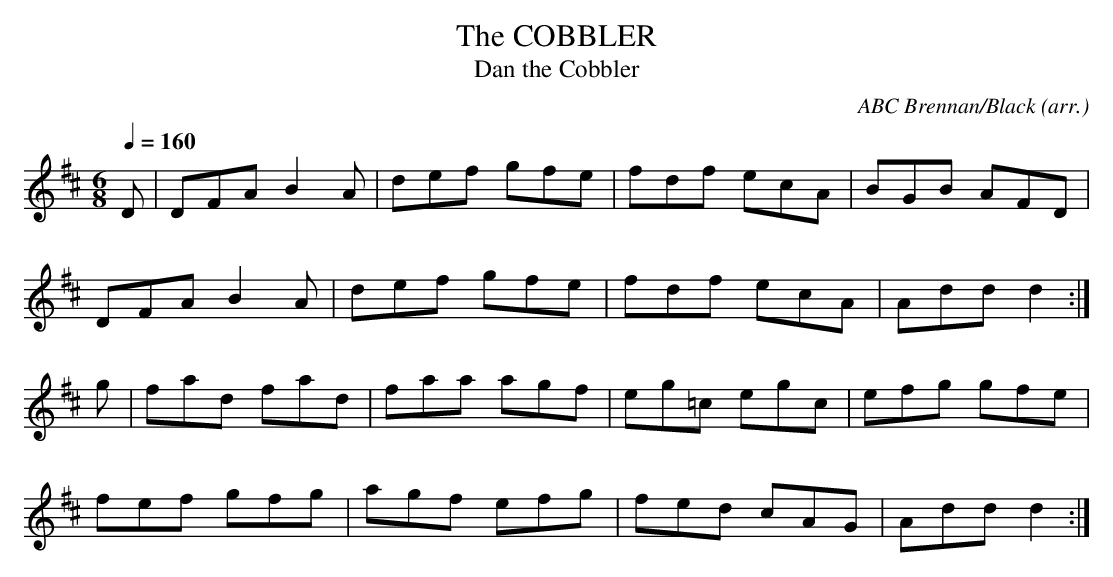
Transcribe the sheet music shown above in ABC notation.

X:1
T:COBBLER, The
T:Dan the Cobbler
C:ABC Brennan/Black (arr.)
Q:1/4=160
M:6/8
L:1/8
K:D
D|DFA B2A|def gfe|fdf ecA|BGB AFD|
DFA B2A|def gfe|fdf ecA|Add d2:|
g|fad fad|faa agf|eg=c egc|efg gfe|
fef gfg|agf efg|fed cAG|Add d2:|
